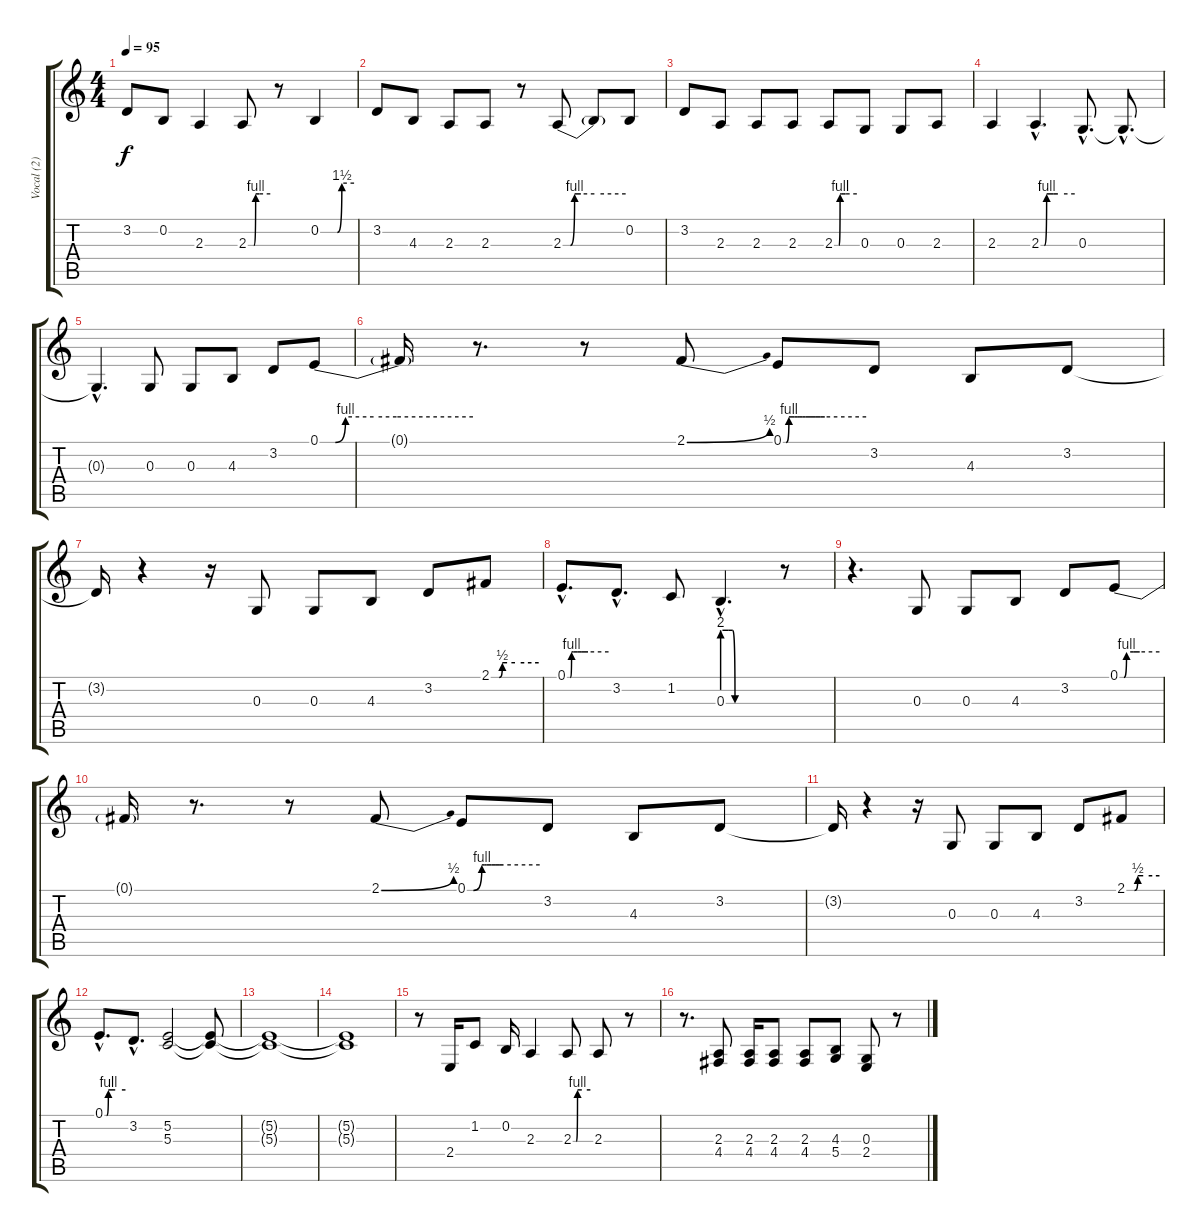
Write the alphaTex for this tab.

\track ("Vocal (2)" "Vocal (2)") {instrument violin}
\staff {score tabs}
\tuning (E4 B3 G3 D3 A2 E2) {hide}
\ts (4 4)
\tempo 95
\clef g2
\ks c
3.2.8{dy f} 0.2.8 2.3.4 2.3{be (custom 0 0 10 0 15 0 20 4 30 4 60 4)}.8 r.8 0.2{be (custom 0 0 30 0 38 6 60 6)}.4 |
3.2.8 4.3.8 2.3.8 2.3.8 r.8 2.3{be (custom 0 0 7 0 11 4 17 4 30 4 60 4)}.8 2.3{t}.8 0.2.8 |
3.2.8 2.3.8 2.3.8 2.3.8 2.3{be (custom 0 0 8 0 10 0 12 0 15 4 18 4 23 4 30 4 60 4)}.8 0.3.8 0.3.8 2.3.8 |
2.3.4 2.3{be (custom 0 0 6 0 10 4 16 4 22 4 30 4 60 4) hac}.4{d} 0.3{hac}.8{d volume 8} 0.3{hac t}.8{d} |
0.3{hac t}.4{d} 0.3.8{volume 16} 0.3.8 4.3.8 3.2.8 0.1{be (custom 0 0 6 0 10 4 21 4 30 4 60 4)}.8 |
0.1{t}.16 r.8{d} r.8 2.1{be (bend 0 0 60 2)}.8 0.1{be (custom 0 0 2 0 4 4 8 4 10 4 12 4 14 4 16 4 20 4 23 4 27 4 30 4 60 4)}.8 3.2.8 4.3.8 3.2.8 |
3.2{t}.16 r.4 r.16 0.3.8 0.3.8 4.3.8 3.2.8 2.1{be (custom 0 0 5 0 10 0 14 2 20 2 30 2 60 2)}.8 |
0.1{be (custom 0 0 4 0 6 4 9 4 15 4 21 4 30 4 60 4) hac}.8{d} 3.2{hac}.8{d} 1.2.8 0.3{be (custom 0 8 7 8 11 8 14 0 19 0 25 0 30 0 60 0) hac}.4{d} r.8 |
r.4{d} 0.3.8 0.3.8 4.3.8 3.2.8 0.1{be (custom 0 0 6 0 10 4 21 4 30 4 60 4)}.8 |
0.1{t}.16 r.8{d} r.8 2.1{be (bend 0 0 60 2)}.8 0.1{be (custom 0 0 5 0 12 4 14 4 16 4 20 4 23 4 27 4 30 4 60 4)}.8 3.2.8 4.3.8 3.2.8 |
3.2{t}.16 r.4 r.16 0.3.8 0.3.8 4.3.8 3.2.8 2.1{be (custom 0 0 5 0 10 0 14 0 20 2 30 2 60 2)}.8 |
0.1{be (custom 0 0 5 0 10 4 30 4 60 4) hac}.8{d} 3.2{hac}.8{d} (5.2 5.3).2 (5.2{t} 5.3{t}).8{volume 0} |
(5.2{t} 5.3{t}).1 |
(5.2{t} 5.3{t}).1 |
r.8{volume 16} 2.4.16 1.2.8 0.2.16 2.3.4 2.3{be (custom 0 0 11 0 15 4 30 4 60 4)}.8 2.3.8 r.8 |
r.8{d} (2.3 4.4).8 (2.3 4.4).16 (2.3 4.4).8 (2.3 4.4).8 (4.3 5.4).8 (0.3 2.4).8 r.8
